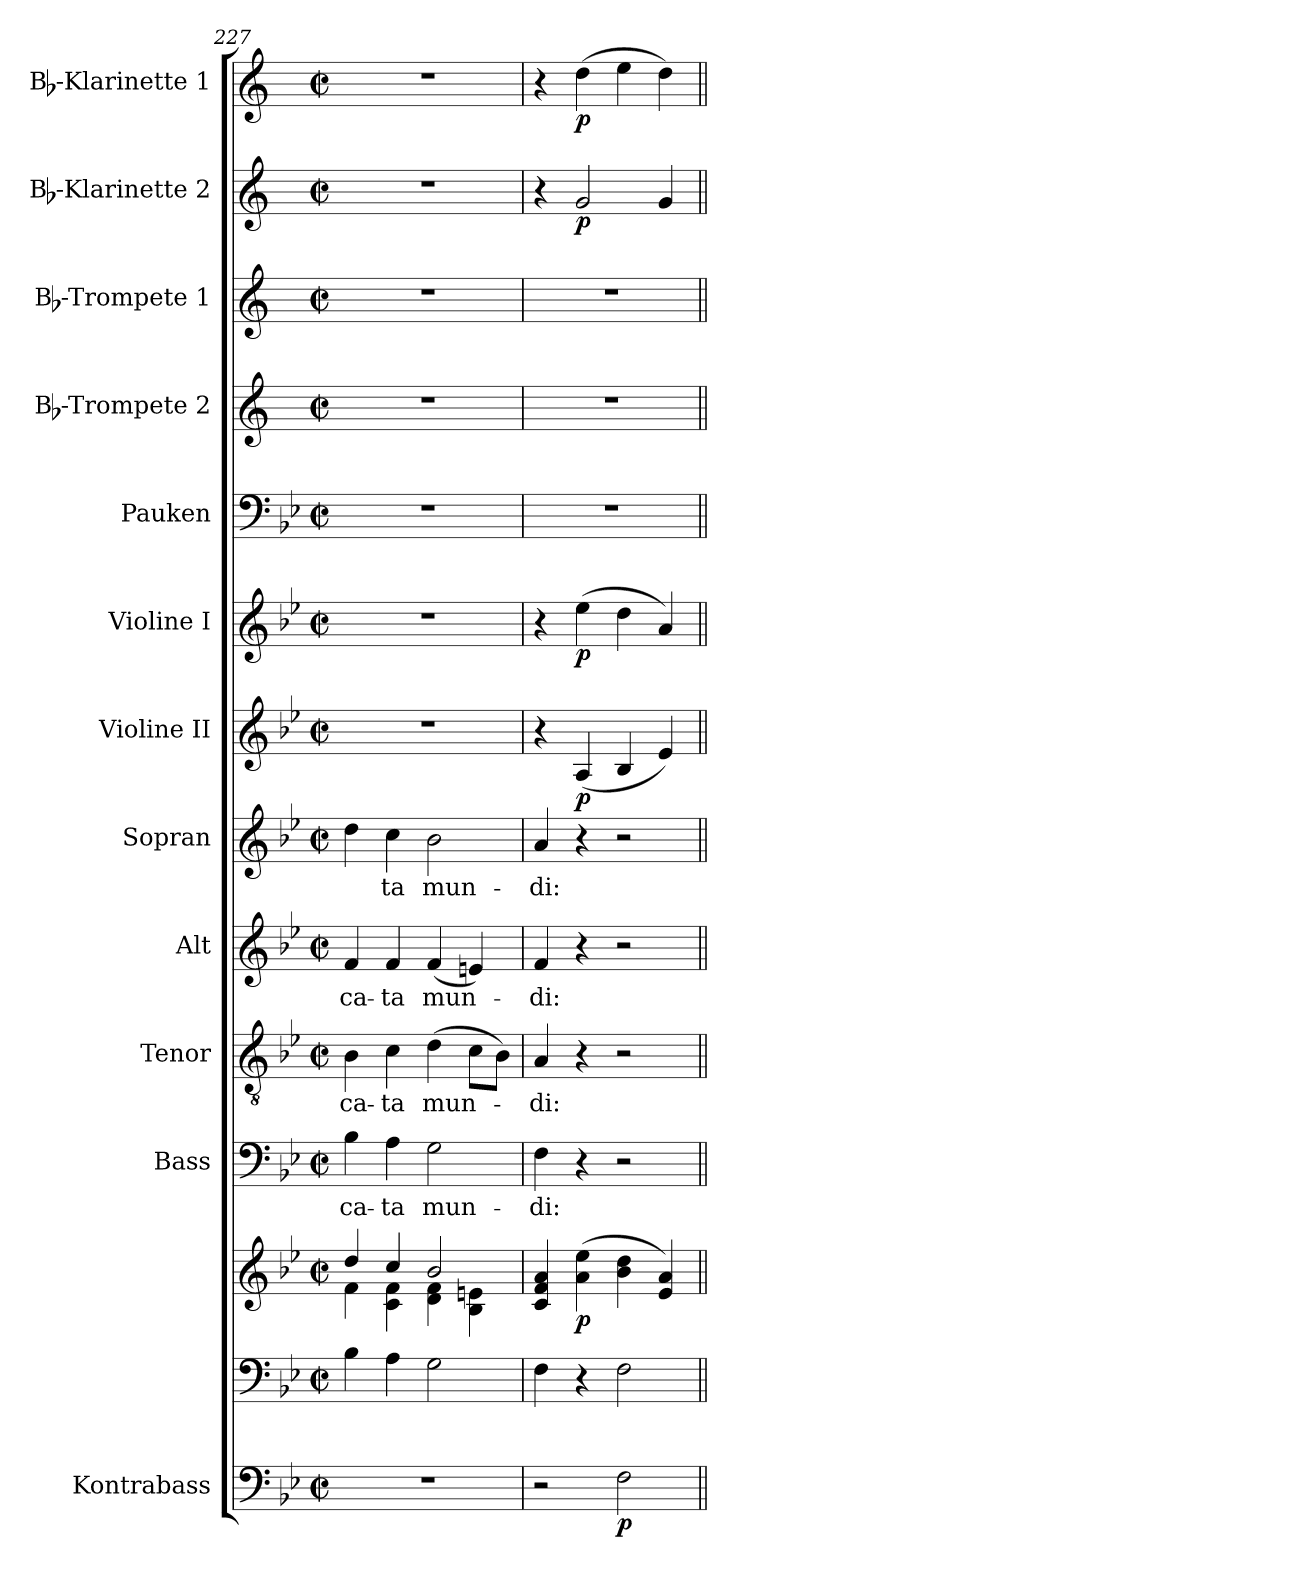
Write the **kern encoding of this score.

**kern	**dynam	**kern	**kern	**dynam	**kern	**text	**kern	**text	**kern	**text	**kern	**text	**kern	**dynam	**kern	**dynam	**kern	**kern	**kern	**kern	**dynam	**kern	**dynam
*part13	*part13	*part12	*part12	*part12	*part11	*part11	*part10	*part10	*part9	*part9	*part8	*part8	*part7	*part7	*part6	*part6	*part5	*part4	*part3	*part2	*part2	*part1	*part1
*staff14	*staff14	*staff13	*staff12	*staff12/13	*staff11	*staff11	*staff10	*staff10	*staff9	*staff9	*staff8	*staff8	*staff7	*staff7	*staff6	*staff6	*staff5	*staff4	*staff3	*staff2	*staff2	*staff1	*staff1
*I"Kontrabass	*	*	*	*	*I"Bass	*	*I"Tenor	*	*I"Alt	*	*I"Sopran	*	*I"Violine II	*	*I"Violine I	*	*I"Pauken	*I"Bb-Trompete 2	*I"Bb-Trompete 1	*I"Bb-Klarinette 2	*	*I"Bb-Klarinette 1	*
*I'Kb.	*	*	*	*	*I'B.	*	*I'T.	*	*I'A.	*	*I'S.	*	*I'Vl. II	*	*I'Vl. I	*	*I'Pk.	*I'Bb Trp. 2	*I'Bb Trp. 1	*I'Bb Kl. 2	*	*I'Bb Kl. 1	*
*clefF4	*	*clefF4	*clefG2	*	*clefF4	*	*clefGv2	*	*clefG2	*	*clefG2	*	*clefG2	*	*clefG2	*	*clefF4	*clefG2	*clefG2	*clefG2	*	*clefG2	*
*ITrd7c12	*	*	*	*	*	*	*	*	*	*	*	*	*	*	*	*	*	*ITrd1c2	*ITrd1c2	*ITrd1c2	*	*ITrd1c2	*
*k[b-e-]	*	*k[b-e-]	*k[b-e-]	*	*k[b-e-]	*	*k[b-e-]	*	*k[b-e-]	*	*k[b-e-]	*	*k[b-e-]	*	*k[b-e-]	*	*k[b-e-]	*k[b-e-]	*k[b-e-]	*k[b-e-]	*	*k[b-e-]	*
*B-:	*	*B-:	*B-:	*	*B-:	*	*B-:	*	*B-:	*	*B-:	*	*B-:	*	*B-:	*	*B-:	*B-:	*B-:	*B-:	*	*B-:	*
*M2/2	*	*M2/2	*M2/2	*	*M2/2	*	*M2/2	*	*M2/2	*	*M2/2	*	*M2/2	*	*M2/2	*	*M2/2	*M2/2	*M2/2	*M2/2	*	*M2/2	*
*met(c|)	*	*met(c|)	*met(c|)	*	*met(c|)	*	*met(c|)	*	*met(c|)	*	*met(c|)	*	*met(c|)	*	*met(c|)	*	*met(c|)	*met(c|)	*met(c|)	*met(c|)	*	*met(c|)	*
=227	=227	=227	=227	=227	=227	=227	=227	=227	=227	=227	=227	=227	=227	=227	=227	=227	=227	=227	=227	=227	=227	=227	=227
*	*	*	*^	*	*	*	*	*	*	*	*	*	*	*	*	*	*	*	*	*	*	*	*
!	!	!	!	!	!	!	!LO:LY:b	!	!LO:LY:b	!	!LO:LY:b	!	!	!	!	!	!	!	!	!	!	!	!	!
1r	.	4B-\	4dd/	4f\	.	4B-\	-ca-	4B-\	-ca-	4f/	-ca-	4dd\	.	1r	.	1r	.	1r	1r	1r	1r	.	1r	.
!	!	!	!	!	!	!	!LO:LY:b	!	!LO:LY:b	!	!LO:LY:b	!	!LO:LY:b	!	!	!	!	!	!	!	!	!	!	!
.	.	4A\	4cc/	4c\ 4f\	.	4A\	-ta	4c\	-ta	4f/	-ta	4cc\	-ta	.	.	.	.	.	.	.	.	.	.	.
!	!	!	!	!	!	!	!LO:LY:b	!	!LO:LY:b	!	!LO:LY:b	!	!LO:LY:b	!	!	!	!	!	!	!	!	!	!	!
.	.	2G\	2b-/	4d\ 4f\	.	2G\	mun-	(>4d\	mun-	(<4f/	mun-	2b-\	mun-	.	.	.	.	.	.	.	.	.	.	.
.	.	.	.	4B-\ 4en\	.	.	.	8c\L	.	4en/)	.	.	.	.	.	.	.	.	.	.	.	.	.	.
.	.	.	.	.	.	.	.	8B-\J)	.	.	.	.	.	.	.	.	.	.	.	.	.	.	.	.
*	*	*	*v	*v	*	*	*	*	*	*	*	*	*	*	*	*	*	*	*	*	*	*	*	*
=228	=228	=228	=228	=228	=228	=228	=228	=228	=228	=228	=228	=228	=228	=228	=228	=228	=228	=228	=228	=228	=228	=228	=228
!	!	!	!	!	!	!LO:LY:b	!	!LO:LY:b	!	!LO:LY:b	!	!LO:LY:b	!	!	!	!	!	!	!	!	!	!	!
2r	.	4F\	4c/ 4f/ 4a/	.	4F\	-di:	4A/	-di:	4f/	-di:	4a/	-di:	4r	.	4r	.	1r	1r	1r	4r	.	4r	.
!	!	!	!	!LO:DY:b	!	!	!	!	!	!	!	!	!	!LO:DY:b	!	!LO:DY:b	!	!	!	!	!LO:DY:b	!	!LO:DY:b
.	.	4r	(>4a\ 4ee-\	p	4r	.	4r	.	4r	.	4r	.	(<4A/	p	(>4ee-\	p	.	.	.	2f/	p	(>4cc\	p
!	!LO:DY:b	!	!	!	!	!	!	!	!	!	!	!	!	!	!	!	!	!	!	!	!	!	!
2FF\	p	2F\	4b-\ 4dd\	.	2r	.	2r	.	2r	.	2r	.	4B-/	.	4dd\	.	.	.	.	.	.	4dd\	.
.	.	.	4e-/ 4a/)	.	.	.	.	.	.	.	.	.	4e-/)	.	4a/)	.	.	.	.	4f/	.	4cc\)	.
=||	=||	=||	=||	=||	=||	=||	=||	=||	=||	=||	=||	=||	=||	=||	=||	=||	=||	=||	=||	=||	=||	=||	=||
*-	*-	*-	*-	*-	*-	*-	*-	*-	*-	*-	*-	*-	*-	*-	*-	*-	*-	*-	*-	*-	*-	*-	*-
